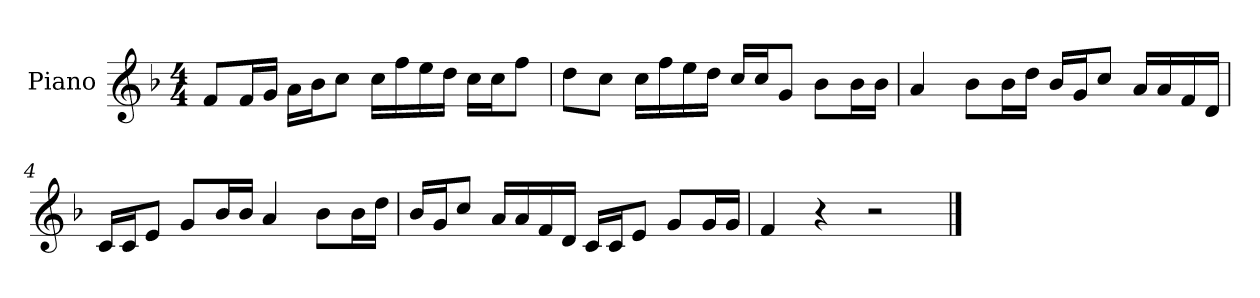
**kern
*part1
*staff1
*I"Piano
*I'P-no
*clefG2
*k[b-]
*M4/4
*MM90
=1
8f/L
16f/L
16g/JJ
16a\LL
16b-\J
8cc\J
16cc\LL
16ff\
16ee\
16dd\JJ
16cc\LL
16cc\J
8ff\J
=2
8dd\L
8cc\J
16cc\LL
16ff\
16ee\
16dd\JJ
16cc/LL
16cc/J
8g/J
8b-\L
16b-\L
16b-\JJ
=3
4a/
8b-\L
16b-\L
16dd\JJ
16b-/LL
16g/J
8cc/J
16a/LL
16a/
16f/
16d/JJ
!!LO:LB:g=z
=4
16c/LL
16c/J
8e/J
8g/L
16b-/L
16b-/JJ
4a/
8b-\L
16b-\L
16dd\JJ
=5
16b-/LL
16g/J
8cc/J
16a/LL
16a/
16f/
16d/JJ
16c/LL
16c/J
8e/J
8g/L
16g/L
16g/JJ
=6
4f/
4r
2r
==
*-
